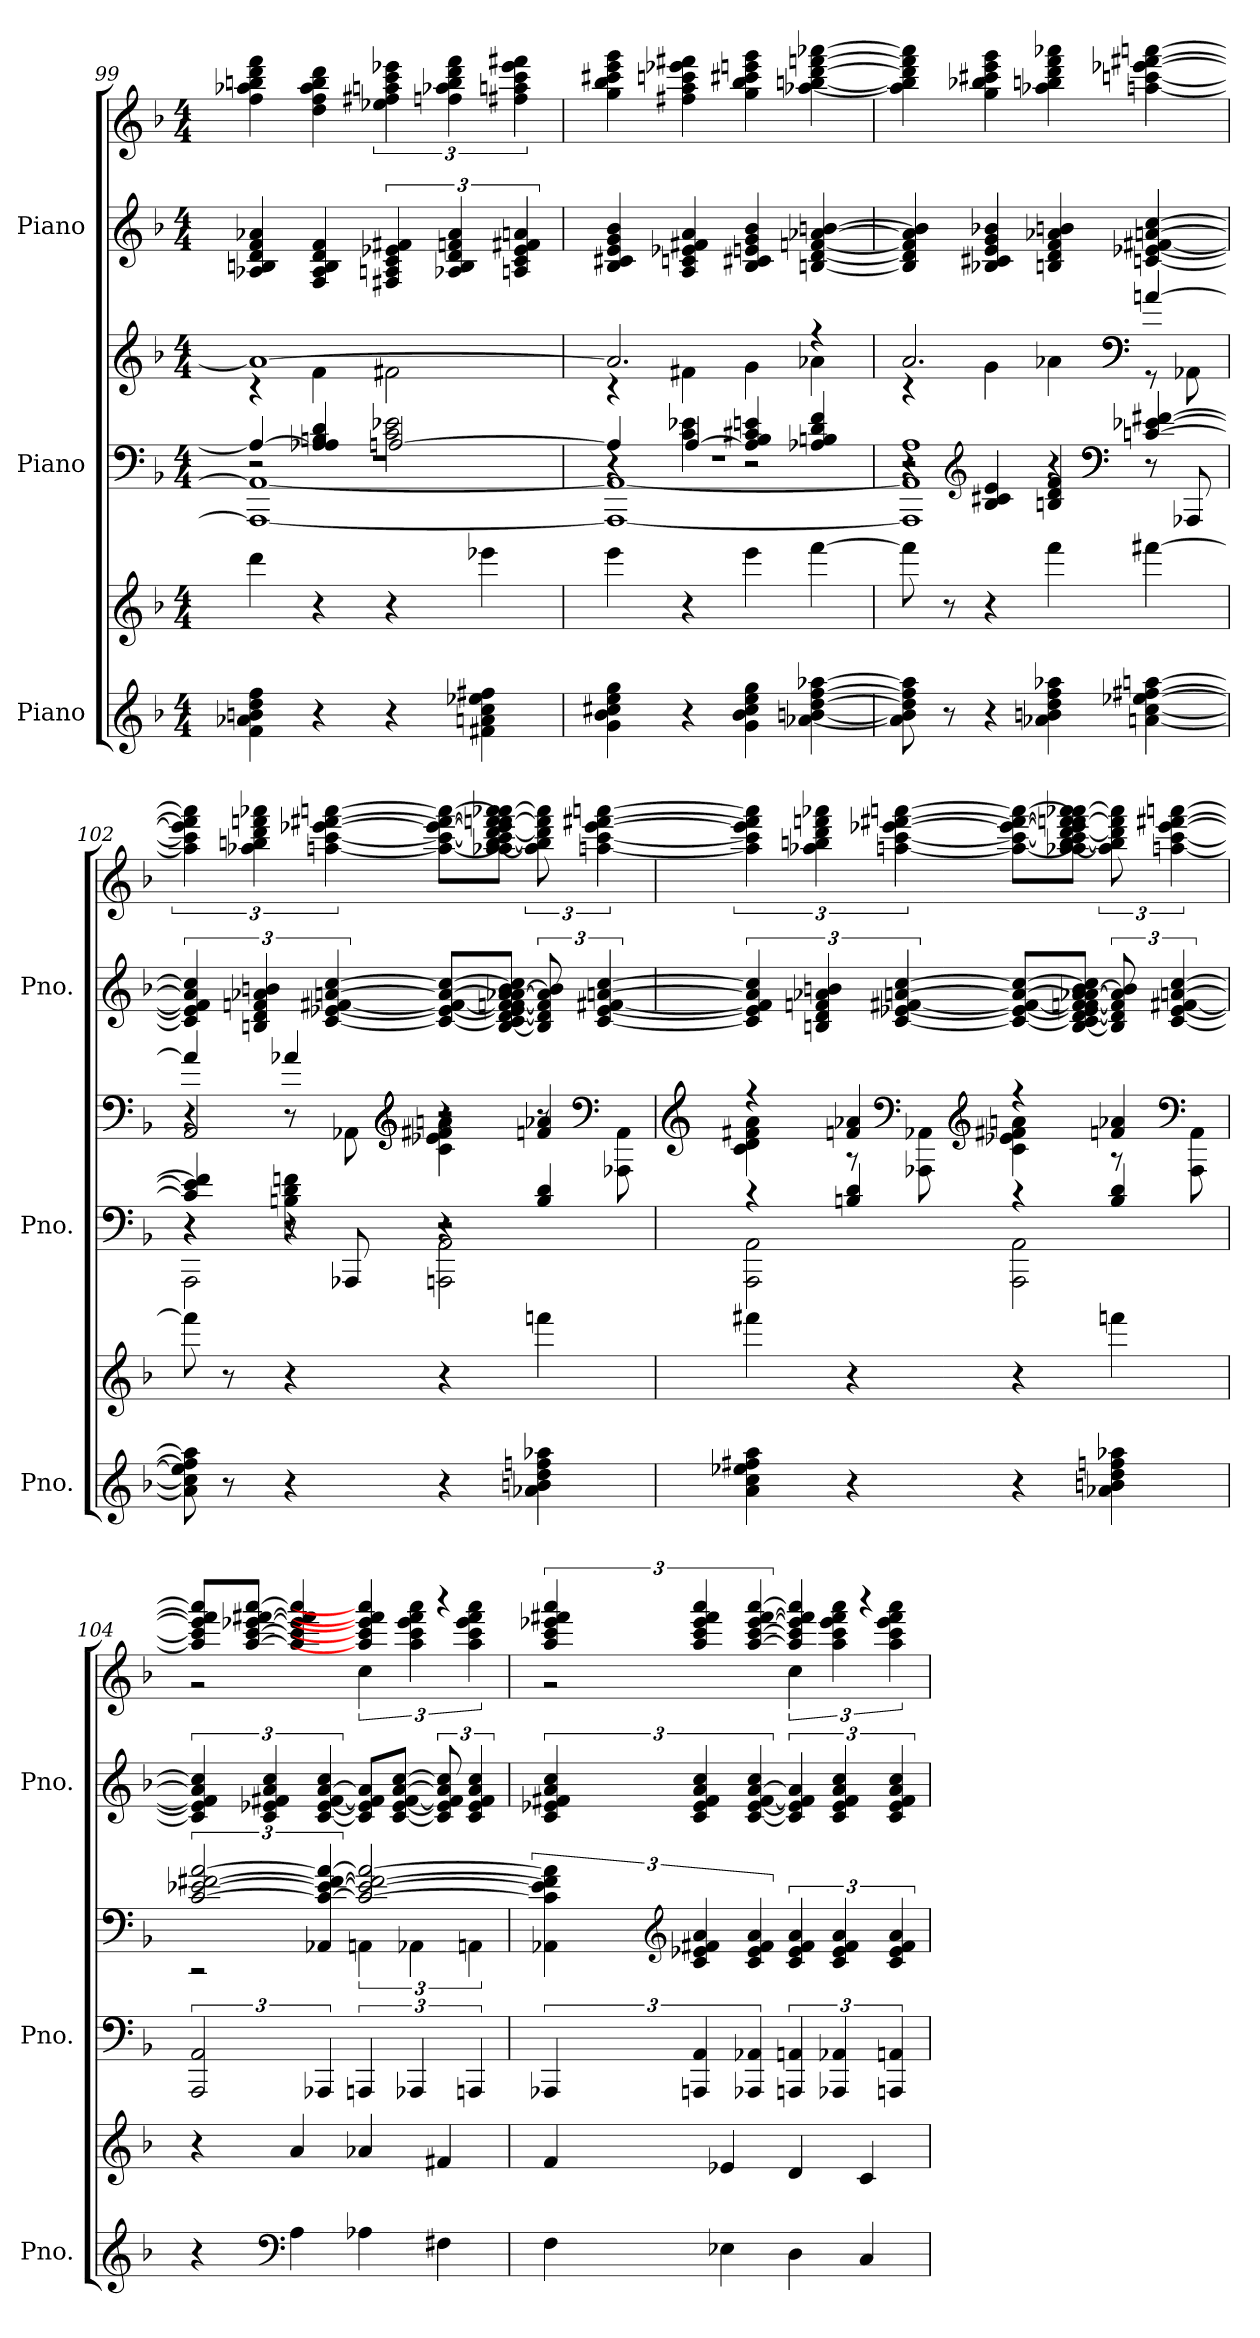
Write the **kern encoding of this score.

**kern	**kern	**kern	**kern	**kern	**kern
*part3	*part3	*part2	*part2	*part1	*part1
*staff6	*staff5	*staff4	*staff3	*staff2	*staff1
*I"Piano	*	*I"Piano	*	*I"Piano	*
*I'Pno.	*	*I'Pno.	*	*I'Pno.	*
*clefG2	*clefG2	*clefF4	*clefG2	*clefG2	*clefG2
*k[b-]	*k[b-]	*k[b-]	*k[b-]	*k[b-]	*k[b-]
*M4/4	*M4/4	*M4/4	*M4/4	*M4/4	*M4/4
=99	=99	=99	=99	=99	=99
*	*	*^	*^	*	*
*	*	*	*^	*	*	*	*
*	*	*	*	*^	*	*	*	*
4f\ 4a-X\ 4bn\ 4dd\ 4ff\	4ddd\	1r	2r	4A/_	1AAA_ 1AA_	1a_	4r	4A-X/ 4Bn/ 4d/ 4f/ 4a-X/	4ff\ 4aa-X\ 4bbn\ 4ddd\ 4fff\
4r	4r	.	.	4A-X/ 4A/] 4Bn/ 4d/	.	.	4f\	4F/ 4A-/ 4B/ 4d/ 4f/	4dd\ 4ff\ 4aa-\ 4bb\ 4ddd\
4r	4r	.	2c\ 2e-X\	[2An/	.	.	2f#X\	6F#X/ 6An/ 6c/ 6e-X/ 6f#X/	6ee-X\ 6ff#X\ 6aan\ 6ccc\ 6eee-X\
.	.	.	.	.	.	.	.	6A-X/ 6B/ 6d/ 6fn/ 6a-/	6ffn\ 6aa-X\ 6bb\ 6ddd\ 6fff\
4f#X\ 4an\ 4cc\ 4ee-X\ 4ff#X\	4eee-X\	.	.	.	.	.	.	.	.
.	.	.	.	.	.	.	.	6An/ 6c/ 6e-/ 6f#X/ 6an/	6ff#X\ 6aan\ 6ccc\ 6eee-\ 6fff#X\
!!LO:PB:g=z
=100	=100	=100	=100	=100	=100	=100	=100	=100	=100
4g\ 4b-\ 4cc#X\ 4ee\ 4gg\	4eee\	1r	4r	4A/]	1AAA_ 1AA_	2.a/]	4r	4B-/ 4c#X/ 4e/ 4g/ 4b-/	4gg\ 4bb-\ 4ccc#X\ 4eee\ 4ggg\
4r	4r	.	4c\ 4e-X\	[4A/	.	.	4f#X\	4A/ 4cn/ 4e-X/ 4f#X/ 4a/	4ff#X\ 4aa\ 4cccn\ 4eee-X\ 4fff#X\
4g\ 4b-\ 4cc#\ 4ee\ 4gg\	4eee\	.	2r	4A/] 4B-/ 4c#X/ 4en/	.	.	4g\	4B-/ 4c#X/ 4en/ 4g/ 4b-/	4gg\ 4bb-\ 4ccc#X\ 4eeen\ 4ggg\
[4a-X\ [4bn\ [4dd\ [4ff\ [4aa-X\	[4fff\	.	.	4A-X/ 4Bn/ 4d/ 4f/	.	4r	4a-X\	[4Bn/ [4d/ [4fn/ [4a-X/ [4bn/	[4aa-X\ [4bbn\ [4ddd\ [4fffn\ [4aaa-X\
=101	=101	=101	=101	=101	=101	=101	=101	=101	=101
8a-\] 8b\] 8dd\] 8ff\] 8aa-\]	8fff\]	2r	1A	4r	1AAA] 1AA]	2.a/	4r	4B/] 4d/] 4f/] 4a-/] 4b/]	4aa-\] 4bb\] 4ddd\] 4fff\] 4aaa-\]
8r	8r	.	.	.	.	.	.	.	.
*	*	*clefG2	*	*	*	*	*	*	*
4r	4r	.	.	4B-/ 4c#X/ 4e/	.	.	4g\	4B-X/ 4c#X/ 4e/ 4g/ 4b-X/	4gg\ 4bb-X\ 4ccc#X\ 4eee\ 4ggg\
4a-X\ 4bn\ 4dd\ 4ff\ 4aa-X\	4fff\	4r	.	4Bn/ 4d/ 4f/	.	.	4a-X\	4Bn/ 4d/ 4f/ 4a-X/ 4bn/	4aa-X\ 4bbn\ 4ddd\ 4fff\ 4aaa-X\
*	*	*clefF4	*	*	*	*clefF4	*	*	*
[4an\ [4cc\ [4ee-X\ [4ff#X\ [4aan\	[4fff#X\	[4cn/ [4e-X/ [4f#X/	.	8r	.	[4an/	8r	[4cn/ [4e-X/ [4f#X/ [4an/ [4cc/	[4aan\ [4cccn\ [4eee-X\ [4fff#X\ [4aaan\
.	.	.	.	8AAA-X/	.	.	8AA-X\	.	.
!!LO:LB:g=z
=102	=102	=102	=102	=102	=102	=102	=102	=102	=102
*	*	*	*	*	*	*	*^	*	*
8a\] 8cc\] 8ee-\] 8ff#\] 8aa\]	8fff#\]	4c/] 4e-/] 4f#/]	4r	4r	2AAA\	4a/]	4r	2AA/	6c/] 6e-/] 6f#/] 6a/] 6cc/]	6aa\] 6ccc\] 6eee-\] 6fff#\] 6aaa\]
8r	8r	.	.	.	.	.	.	.	.	.
.	.	.	.	.	.	.	.	.	6Bn/ 6d/ 6fn/ 6a-X/ 6bn/	6aa-X\ 6bbn\ 6ddd\ 6fffn\ 6aaa-X\
4r	4r	4r	4Bn\ 4d\ 4fn\	8r	.	4a-X/	8r	.	.	.
.	.	.	.	.	.	.	.	.	[6c/ [6e-X/ [6f#X/ [6an/ [6cc/	[6aan\ [6ccc\ [6eee-X\ [6fff#X\ [6aaan\
.	.	.	.	8AAA-X/	.	.	8AA-X\	.	.	.
*	*	*	*	*	*	*clefG2	*	*	*	*
4r	4r	2r	2r	4r	2AAAn\ 2AA\	4r	4c\ 4e-X\ 4f#X\ 4an\	2r	8c/_ 8e-/_ 8f#/_ 8a/_ 8cc/_L	8aa\_ 8ccc\_ 8eee-\_ 8fff#\_ 8aaa\_L
.	.	.	.	.	.	.	.	.	[8B/ 8c/] [8d/ 8e-/] [8fn/ 8f#/] [8a-X/ 8a/] [8b/ 8cc/]J	[8aa-X\ 8aa\] [8bb\ 8ccc\] [8ddd\ 8eee-\] [8fffn\ 8fff#\] [8aaa-X\ 8aaa\]J
4a-X\ 4bn\ 4dd\ 4ffn\ 4aa-X\	4fffn\	.	.	4B/ 4d/	.	4fn/ 4a-X/	8r	.	12B/] 12d/] 12f/] 12a-/] 12b/]	12aa-\] 12bb\] 12ddd\] 12fff\] 12aaa-\]
.	.	.	.	.	.	.	.	.	[6c/ [6e-/ [6f#X/ [6an/ [6cc/	[6aan\ [6ccc\ [6eee-\ [6fff#X\ [6aaan\
*	*	*	*	*	*	*clefF4	*	*	*	*
.	.	.	.	.	.	.	8AAA-X\ 8AA-\	.	.	.
*	*	*v	*v	*v	*v	*	*	*	*	*
*	*	*	*v	*v	*v	*	*
!!LO:PB:g=z
=103	=103	=103	=103	=103	=103
*	*	*	*clefG2	*	*
*	*	*^	*^	*	*
4a\ 4cc\ 4ee-X\ 4ff#X\ 4aa\	4fff#X\	4r	2AAA\ 2AA\	4r	4c\ 4d\ 4f#X\ 4a\	6c/] 6e-/] 6f#/] 6a/] 6cc/]	6aa\] 6ccc\] 6eee-\] 6fff#\] 6aaa\]
.	.	.	.	.	.	6Bn/ 6d/ 6fn/ 6a-X/ 6bn/	6aa-X\ 6bbn\ 6ddd\ 6fffn\ 6aaa-X\
4r	4r	4Bn/ 4d/	.	4fn/ 4a-X/	8r	.	.
.	.	.	.	.	.	[6c/ [6e-X/ [6f#X/ [6an/ [6cc/	[6aan\ [6ccc\ [6eee-X\ [6fff#X\ [6aaan\
*	*	*	*	*clefF4	*	*	*
.	.	.	.	.	8AAA-X\ 8AA-X\	.	.
*	*	*	*	*clefG2	*	*	*
4r	4r	4r	2AAA\ 2AA\	4r	4c\ 4e-X\ 4f#X\ 4an\	8c/_ 8e-/_ 8f#/_ 8a/_ 8cc/_L	8aa\_ 8ccc\_ 8eee-\_ 8fff#\_ 8aaa\_L
.	.	.	.	.	.	[8B/ 8c/] [8d/ 8e-/] [8fn/ 8f#/] [8a-X/ 8a/] [8b/ 8cc/]J	[8aa-X\ 8aa\] [8bb\ 8ccc\] [8ddd\ 8eee-\] [8fffn\ 8fff#\] [8aaa-X\ 8aaa\]J
4a-X\ 4bn\ 4dd\ 4ffn\ 4aa-X\	4fffn\	4B/ 4d/	.	4fn/ 4a-X/	8r	12B/] 12d/] 12f/] 12a-/] 12b/]	12aa-\] 12bb\] 12ddd\] 12fff\] 12aaa-\]
.	.	.	.	.	.	[6c/ [6e-/ [6f#X/ [6an/ [6cc/	[6aan\ [6ccc\ [6eee-\ [6fff#X\ [6aaan\
*	*	*	*	*clefF4	*	*	*
.	.	.	.	.	8AAA-\ 8AA-\	.	.
*	*	*v	*v	*	*	*	*
!!LO:LB:g=z
=104	=104	=104	=104	=104	=104	=104
*	*	*	*	*	*	*^
4r	4r	3AAA/ 3AA/	[3c/ [3e-X/ [3f#X/ [3a/	2r	6c/] 6e-/] 6f#/] 6a/] 6cc/]	8aa/] 8ccc/] 8eee-/] 8fff#/] 8aaa/]L	2r
.	.	.	.	.	.	[8aa/ [8ccc/ [8eee-X/ [8fff#X/ [8aaa/J	.
.	.	.	.	.	6c/ 6e-X/ 6f#X/ 6a/ 6cc/	.	.
*clefF4	*	*	*	*	*	*	*
4A\	4a/	.	.	.	.	4aa/] 4ccc/] 4eee-/] 4fff#/] 4aaa/]	.
.	.	6AAA-X/	6AA-X/ 6c/_ 6e-/_ 6f#/_ 6a/_	.	[6c/ [6e-/ [6f#/ [6a/ 6cc/	.	.
4A-X\	4a-X/	6AAAn/	2c/_ 2e-/_ 2f#/_ 2a/_	6AAn\	8c/] 8e-/] 8f#/] 8a/]L	4aa/] 4ccc/] 4eee-/] 4fff#/] 4aaa/]	6cc\
.	.	.	.	.	[8c/ [8e-/ [8f#/ [8a/ [8cc/J	.	.
.	.	6AAA-X/	.	6AA-X\	.	.	6aa\ 6ccc\ 6eee-\ 6fff#\ 6aaa\
4F#X\	4f#X/	.	.	.	12c/] 12e-/] 12f#/] 12a/] 12cc/]	4r	.
.	.	6AAAn/	.	6AAn\	6c/ 6e-/ 6f#/ 6a/ 6cc/	.	6aa\ 6ccc\ 6eee-\ 6fff#\ 6aaa\
*	*	*	*v	*v	*	*	*
=105	=105	=105	=105	=105	=105	=105
4F\	4f/	6AAA-X/	6AA-X\ 6c\] 6e-\] 6f#\] 6a\]	6c/ 6e-X/ 6f#X/ 6a/ 6cc/	6aa/ 6ccc/ 6eee-X/ 6fff#X/ 6aaa/	2r
*	*	*	*clefG2	*	*	*
.	.	6AAAn/ 6AA/	6c/ 6e-X/ 6f#X/ 6a/	6c/ 6e-/ 6f#/ 6a/ 6cc/	6aa/ 6ccc/ 6eee-/ 6fff#/ 6aaa/	.
4E-X\	4e-X/	.	.	.	.	.
.	.	6AAA-X/ 6AA-X/	6c/ 6e-/ 6f#/ 6a/	[6c/ [6e-/ [6f#/ [6a/ 6cc/	[6aa/ [6ccc/ [6eee-/ [6fff#/ [6aaa/	.
4D\	4d/	6AAAn/ 6AAn/	6c/ 6e-/ 6f#/ 6a/	6c/] 6e-/] 6f#/] 6a/]	4aa/] 4ccc/] 4eee-/] 4fff#/] 4aaa/]	6cc\
.	.	6AAA-X/ 6AA-X/	6c/ 6e-/ 6f#/ 6a/	6c/ 6e-/ 6f#/ 6a/ 6cc/	.	6aa\ 6ccc\ 6eee-\ 6fff#\ 6aaa\
4C/	4c/	.	.	.	4r	.
.	.	6AAAn/ 6AAn/	6c/ 6e-/ 6f#/ 6a/	6c/ 6e-/ 6f#/ 6a/ 6cc/	.	6aa\ 6ccc\ 6eee-\ 6fff#\ 6aaa\
*	*	*	*	*	*v	*v
=	=	=	=	=	=
*-	*-	*-	*-	*-	*-
